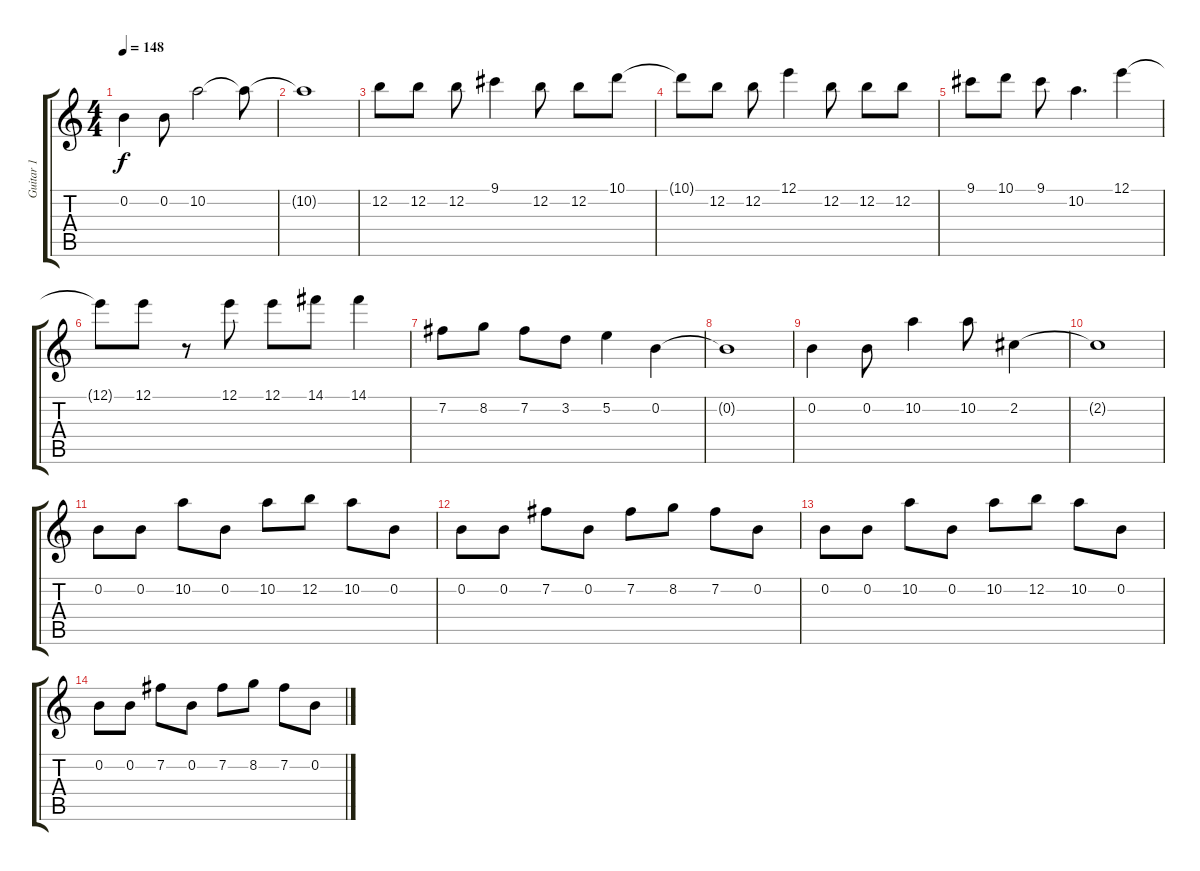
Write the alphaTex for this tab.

\track ("Guitar 1" "Guitar 1") {instrument distortionguitar}
\staff {score tabs}
\tuning (E4 B3 G3 D3 A2 D2) {hide}
\ts (4 4)
\tempo 148
\clef g2
\ks c
0.2.4{dy f} 0.2.8 10.2.2 10.2{t}.8 |
10.2{t}.1 |
12.2.8 12.2.8 12.2.8 9.1.4 12.2.8 12.2.8 10.1.8 |
10.1{t}.8 12.2.8 12.2.8 12.1.4 12.2.8 12.2.8 12.2.8 |
9.1.8 10.1.8 9.1.8 10.2.4{d} 12.1.4 |
12.1{t}.8 12.1.8 r.8 12.1.8 12.1.8 14.1.8 14.1.4 |
7.2.8 8.2.8 7.2.8 3.2.8 5.2.4 0.2.4 |
0.2{t}.1 |
0.2.4 0.2.8 10.2.4 10.2.8 2.2.4 |
2.2{t}.1 |
0.2.8 0.2.8 10.2.8 0.2.8 10.2.8 12.2.8 10.2.8 0.2.8 |
0.2.8 0.2.8 7.2.8 0.2.8 7.2.8 8.2.8 7.2.8 0.2.8 |
0.2.8 0.2.8 10.2.8 0.2.8 10.2.8 12.2.8 10.2.8 0.2.8 |
0.2.8 0.2.8 7.2.8 0.2.8 7.2.8 8.2.8 7.2.8 0.2.8
